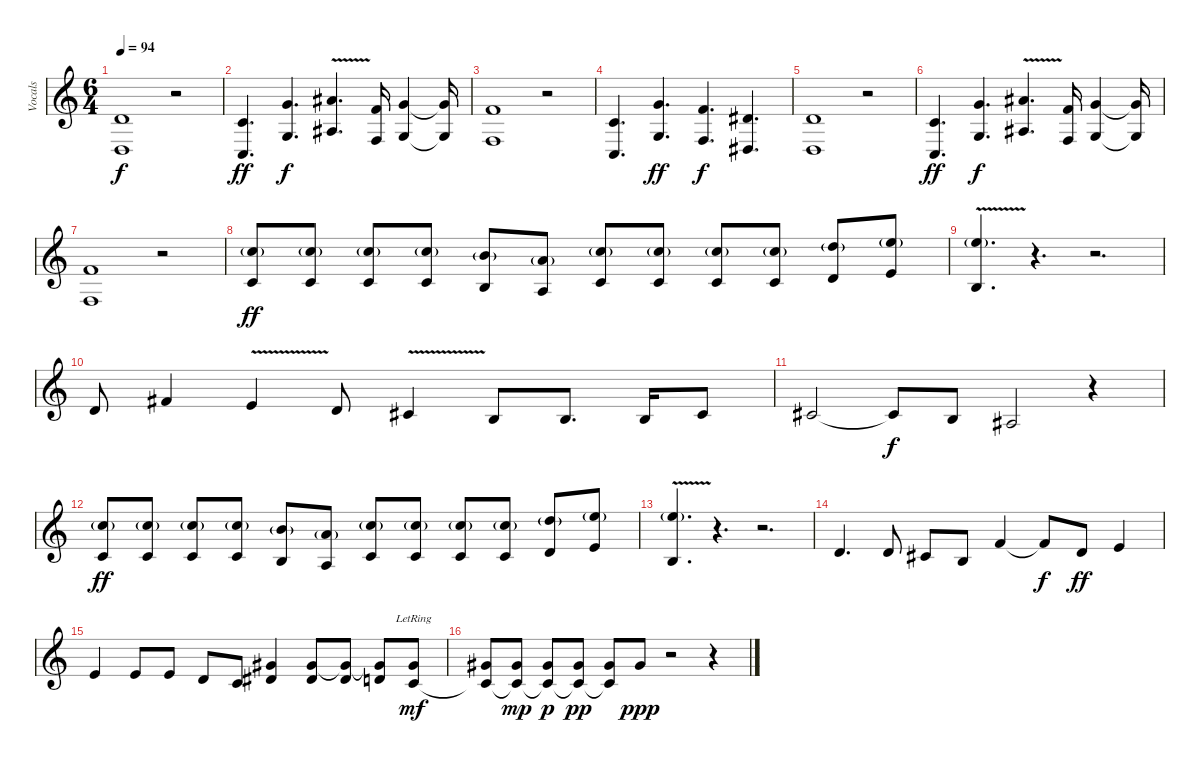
\track ("Vocals" "Vocals") {instrument violin}
\staff {score}
\tuning (E4 B3 G3 D3 A2 E2) {hide}
\ts (6 4)
\tempo 94
\clef g2
\ks c
(7.3 5.5).1{dy f} r.2 |
(5.3 3.5).4{d dy ff} (8.2 5.4).4{d dy f} (11.2{v} 8.4{v}).4{d} (6.2 3.4).16 (8.2 5.4).4 (8.2{t} 5.4{t}).16 |
(6.2 3.4).1 r.2 |
(5.3 3.5).4{d} (8.2 5.4).4{d dy ff} (6.2 3.4).4{d dy f} (8.3 6.5).4{d} |
(7.3 5.5).1 r.2 |
(5.3 3.5).4{d dy ff} (8.2 5.4).4{d dy f} (11.2{v} 8.4{v}).4{d} (6.2 3.4).16 (8.2 5.4).4 (8.2{t} 5.4{t}).16 |
(6.2 3.4).1 r.2 |
(13.2{g} 10.4).8{dy ff} (13.2{g} 10.4).8 (13.2{g} 10.4).8 (13.2{g} 10.4).8 (12.2{g} 9.4).8 (10.2{g} 7.4).8 (13.2{g} 10.4).8 (13.2{g} 10.4).8 (13.2{g} 10.4).8 (13.2{g} 10.4).8 (15.2{g} 7.3).8 (17.2{g} 9.3).8 |
(17.2{v g} 9.4{v}).4{d} r.4{d} r.2{d} |
7.3.8 7.2.4 5.2{v}.4 7.3.8 6.3{v}.4 4.3.8 4.3.8{d} 4.3.16 6.3.8 |
6.3.2 6.3{t}.8{dy f} 4.3.8 3.3.2 r.4 |
(13.2{g} 10.4).8{dy ff} (13.2{g} 10.4).8 (13.2{g} 10.4).8 (13.2{g} 10.4).8 (12.2{g} 9.4).8 (10.2{g} 7.4).8 (13.2{g} 10.4).8 (13.2{g} 10.4).8 (13.2{g} 10.4).8 (13.2{g} 10.4).8 (15.2{g} 7.3).8 (17.2{g} 9.3).8 |
(17.2{v g} 9.4{v}).4{d} r.4{d} r.2{d} |
7.3.4{d} 7.3.8 6.3.8 4.3.8 6.2.4 6.2{t}.8{dy f} 3.2.8{dy ff} 5.2.4 |
5.2.4 5.2.8 5.2.8 3.2.8 5.3.8 (4.1 4.2).4 (4.1 4.2).8 (4.1{t} 4.2).8 (4.1{t} 3.2).8 (4.1 5.3{lr}).8{dy mf} |
(4.1 5.3{t}).8 (4.1 5.3{t}).8{dy mp} (4.1 5.3{t}).8{dy p} (4.1 5.3{t}).8{dy pp} (4.1 5.3{t}).8 4.1.8{dy ppp} r.2 r.4
